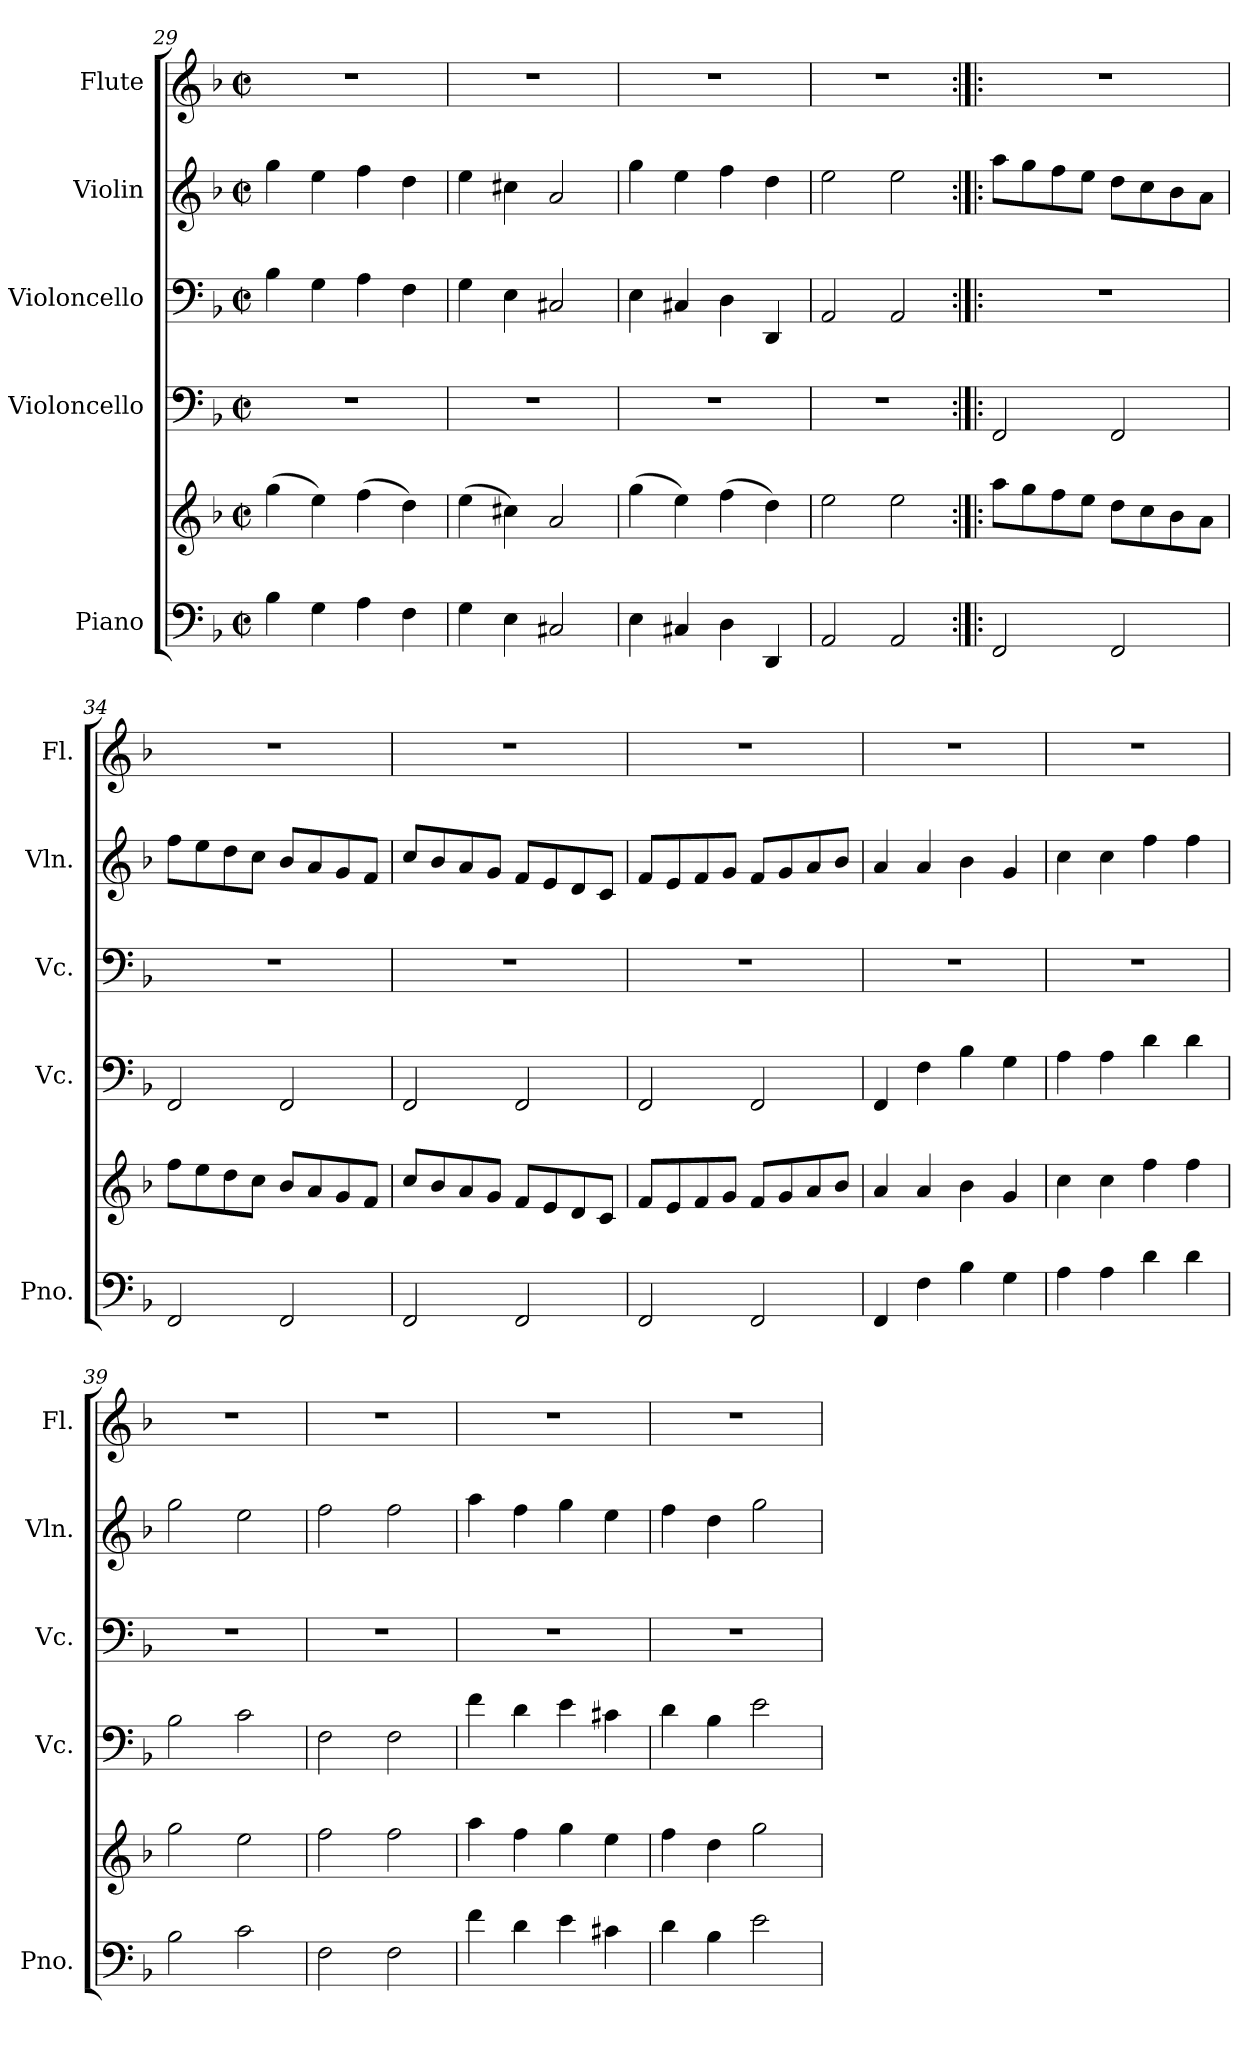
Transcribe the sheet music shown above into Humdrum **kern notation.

**kern	**kern	**kern	**kern	**kern	**kern
*part5	*part5	*part4	*part3	*part2	*part1
*staff6	*staff5	*staff4	*staff3	*staff2	*staff1
*I"Piano	*	*I"Violoncello	*I"Violoncello	*I"Violin	*I"Flute
*I'Pno.	*	*I'Vc.	*I'Vc.	*I'Vln.	*I'Fl.
*clefF4	*clefG2	*clefF4	*clefF4	*clefG2	*clefG2
*	*	*	*	*	*ITrd-7c-12
*k[b-]	*k[b-]	*k[b-]	*k[b-]	*k[b-]	*k[b-]
*M2/2	*M2/2	*M2/2	*M2/2	*M2/2	*M2/2
*met(c|)	*met(c|)	*met(c|)	*met(c|)	*met(c|)	*met(c|)
=29	=29	=29	=29	=29	=29
4B-\	(>4gg\	1r	4B-\	4gg\	1r
4G\	4ee\)	.	4G\	4ee\	.
4A\	(>4ff\	.	4A\	4ff\	.
4F\	4dd\)	.	4F\	4dd\	.
=30	=30	=30	=30	=30	=30
4G\	(>4ee\	1r	4G\	4ee\	1r
4E\	4cc#X\)	.	4E\	4cc#X\	.
2C#X/	2a/	.	2C#X/	2a/	.
=31	=31	=31	=31	=31	=31
4E\	(>4gg\	1r	4E\	4gg\	1r
4C#X/	4ee\)	.	4C#X/	4ee\	.
4D\	(>4ff\	.	4D\	4ff\	.
4DD/	4dd\)	.	4DD/	4dd\	.
=32	=32	=32	=32	=32	=32
2AA/	2ee\	1r	2AA/	2ee\	1r
2AA/	2ee\	.	2AA/	2ee\	.
!!LO:PB:g=z
=33:|!|:	=33:|!|:	=33:|!|:	=33:|!|:	=33:|!|:	=33:|!|:
2FF/	8aa\L	2FF/	1r	8aa\L	1r
.	8gg\	.	.	8gg\	.
.	8ff\	.	.	8ff\	.
.	8ee\J	.	.	8ee\J	.
2FF/	8dd\L	2FF/	.	8dd\L	.
.	8cc\	.	.	8cc\	.
.	8b-\	.	.	8b-\	.
.	8a\J	.	.	8a\J	.
=34	=34	=34	=34	=34	=34
2FF/	8ff\L	2FF/	1r	8ff\L	1r
.	8ee\	.	.	8ee\	.
.	8dd\	.	.	8dd\	.
.	8cc\J	.	.	8cc\J	.
2FF/	8b-/L	2FF/	.	8b-/L	.
.	8a/	.	.	8a/	.
.	8g/	.	.	8g/	.
.	8f/J	.	.	8f/J	.
=35	=35	=35	=35	=35	=35
2FF/	8cc/L	2FF/	1r	8cc/L	1r
.	8b-/	.	.	8b-/	.
.	8a/	.	.	8a/	.
.	8g/J	.	.	8g/J	.
2FF/	8f/L	2FF/	.	8f/L	.
.	8e/	.	.	8e/	.
.	8d/	.	.	8d/	.
.	8c/J	.	.	8c/J	.
=36	=36	=36	=36	=36	=36
2FF/	8f/L	2FF/	1r	8f/L	1r
.	8e/	.	.	8e/	.
.	8f/	.	.	8f/	.
.	8g/J	.	.	8g/J	.
2FF/	8f/L	2FF/	.	8f/L	.
.	8g/	.	.	8g/	.
.	8a/	.	.	8a/	.
.	8b-/J	.	.	8b-/J	.
=37	=37	=37	=37	=37	=37
4FF/	4a/	4FF/	1r	4a/	1r
4F\	4a/	4F\	.	4a/	.
4B-\	4b-\	4B-\	.	4b-\	.
4G\	4g/	4G\	.	4g/	.
=38	=38	=38	=38	=38	=38
4A\	4cc\	4A\	1r	4cc\	1r
4A\	4cc\	4A\	.	4cc\	.
4d\	4ff\	4d\	.	4ff\	.
4d\	4ff\	4d\	.	4ff\	.
!!LO:LB:g=z
=39	=39	=39	=39	=39	=39
2B-\	2gg\	2B-\	1r	2gg\	1r
2c\	2ee\	2c\	.	2ee\	.
=40	=40	=40	=40	=40	=40
2F\	2ff\	2F\	1r	2ff\	1r
2F\	2ff\	2F\	.	2ff\	.
=41	=41	=41	=41	=41	=41
4f\	4aa\	4f\	1r	4aa\	1r
4d\	4ff\	4d\	.	4ff\	.
4e\	4gg\	4e\	.	4gg\	.
4c#X\	4ee\	4c#X\	.	4ee\	.
=42	=42	=42	=42	=42	=42
4d\	4ff\	4d\	1r	4ff\	1r
4B-\	4dd\	4B-\	.	4dd\	.
2e\	2gg\	2e\	.	2gg\	.
=	=	=	=	=	=
*-	*-	*-	*-	*-	*-
